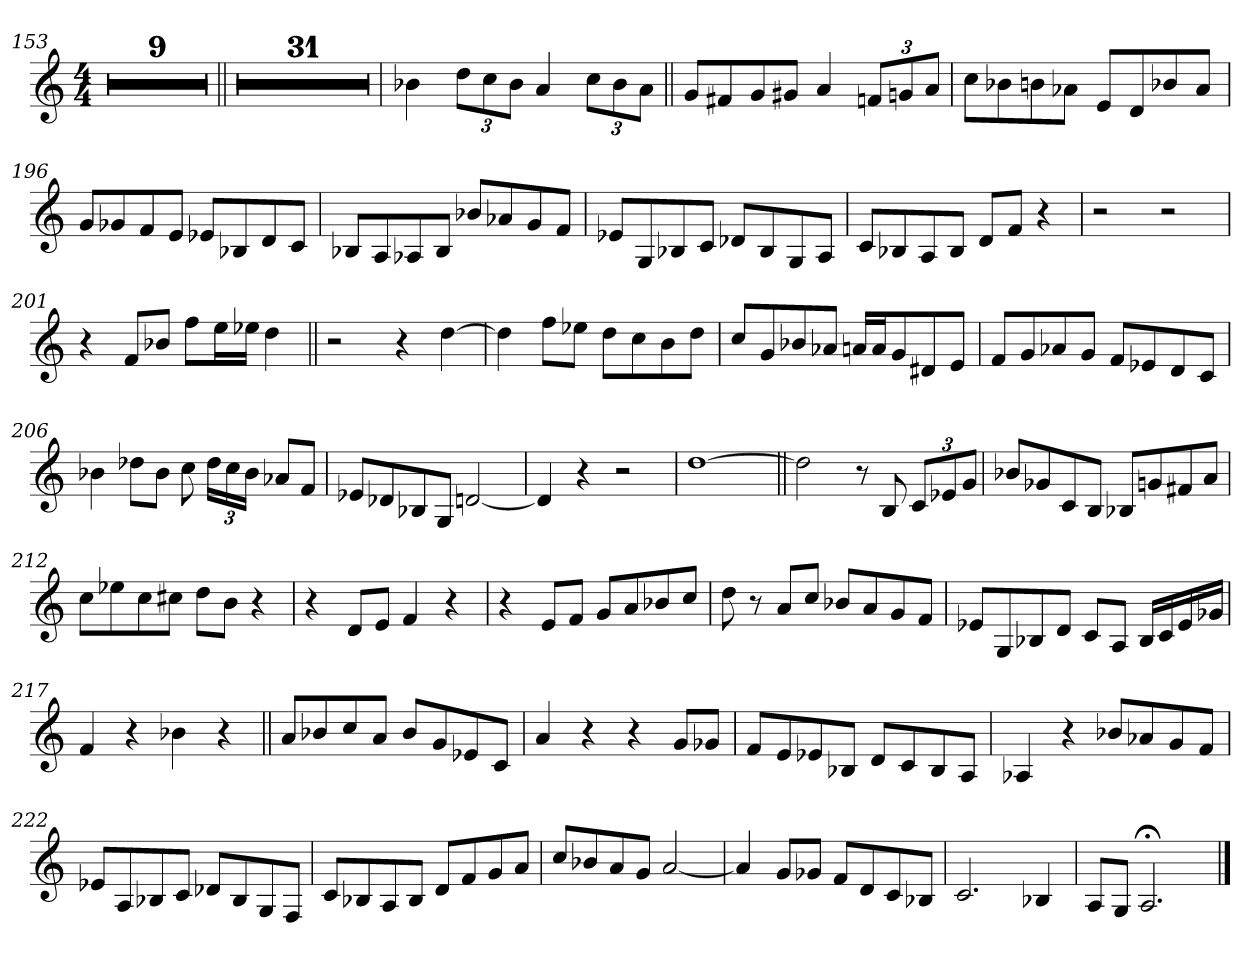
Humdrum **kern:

**kern
*part1
*staff1
*clefG2
*k[]
*M4/4
=153
1r
=154
1r
=155
1r
=156
1r
=157
1r
=158
1r
=159
1r
=160
1r
=161
1r
=162||
1r
=163
1r
=164
1r
=165
1r
=166
1r
=167
1r
=168
1r
=169
1r
=170
1r
=171
1r
=172
1r
=173
1r
=174
1r
=175
1r
=176
1r
=177
1r
=178
1r
=179
1r
=180
1r
=181
1r
=182
1r
=183
1r
=184
1r
=185
1r
=186
1r
=187
1r
=188
1r
=189
1r
=190
1r
=191
1r
=192
1r
=193
4b-X\
12dd\L
12cc\
12b-\J
4a/
12cc\L
12b-\
12a\J
=194||
8g/L
8f#X/
8g/
8g#X/J
4a/
12fn/L
12gn/
12a/J
=195
8cc\L
8b-X\
8bn\
8a-X\J
8e/L
8d/
8b-X/
8a-/J
=196
8g/L
8g-X/
8f/
8e/J
8e-X/L
8B-X/
8d/
8c/J
=197
8B-X/L
8A/
8A-X/
8B-/J
8b-X/L
8a-X/
8g/
8f/J
=198
8e-X/L
8G/
8B-X/
8c/J
8d-X/L
8B-/
8G/
8A/J
=199
8c/L
8B-X/
8A/
8B-/J
8d/L
8f/J
4r
=200
2r
2r
=201
4r
8f/L
8b-X/J
8ff\L
16ee\L
16ee-X\JJ
4dd\
=202||
2r
4r
[4dd\
=203
4dd\]
8ff\L
8ee-X\J
8dd\L
8cc\
8b\
8dd\J
=204
8cc/L
8g/
8b-X/
8a-X/J
16an/LL
16a/J
8g/
8d#X/
8e/J
=205
8f/L
8g/
8a-X/
8g/J
8f/L
8e-X/
8d/
8c/J
=206
4b-X\
8dd-X\L
8b-\J
8cc\
24dd-\LL
24cc\
24b-\JJ
8a-X/L
8f/J
=207
8e-X/L
8d-X/
8B-X/
8G/J
[2dn/
=208
4d/]
4r
2r
=209
[1dd
=210||
2dd\]
8r
8B/
12c/L
12e-X/
12g/J
=211
8b-X/L
8g-X/
8c/
8B/J
8B-X/L
8gn/
8f#X/
8a/J
=212
8cc\L
8ee-X\
8cc\
8cc#X\J
8dd\L
8b\J
4r
=213
4r
8d/L
8e/J
4f/
4r
=214
4r
8e/L
8f/J
8g/L
8a/
8b-X/
8cc/J
=215
8dd\
8r
8a/L
8cc/J
8b-X/L
8a/
8g/
8f/J
=216
8e-X/L
8G/
8B-X/
8d/J
8c/L
8A/J
16B-/LL
16c/
16e-/
16g-X/JJ
=217
4f/
4r
4b-X\
4r
=218||
8a/L
8b-X/
8cc/
8a/J
8b-/L
8g/
8e-X/
8c/J
=219
4a/
4r
4r
8g/L
8g-X/J
=220
8f/L
8e/
8e-X/
8B-X/J
8d/L
8c/
8B-/
8A/J
=221
4A-X/
4r
8b-X/L
8a-X/
8g/
8f/J
=222
8e-X/L
8A/
8B-X/
8c/J
8d-X/L
8B-/
8G/
8F/J
=223
8c/L
8B-X/
8A/
8B-/J
8d/L
8f/
8g/
8a/J
=224
8cc/L
8b-X/
8a/
8g/J
[2a/
=225
4a/]
8g/L
8g-X/J
8f/L
8d/
8c/
8B-X/J
=226
2.c/
4B-X/
=227
8A/L
8G/J
2.A;</
==
*-
